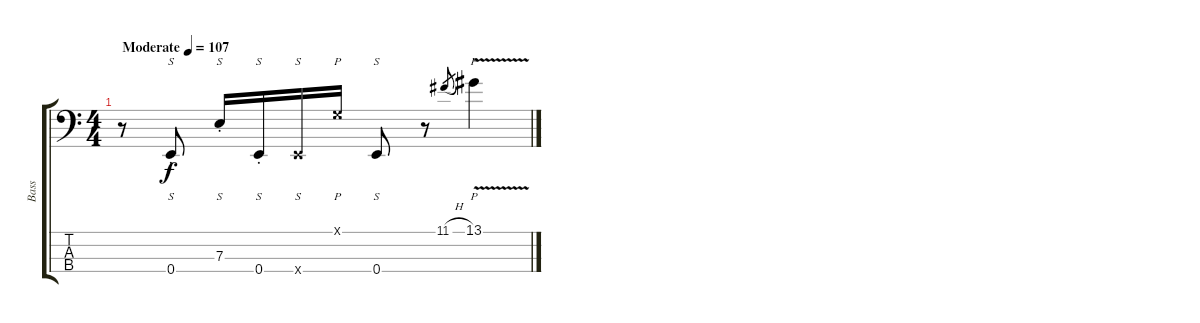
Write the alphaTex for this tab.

\track ("Bass" "Bass") {instrument slapbass1}
\staff {score tabs}
\tuning (G2 D2 A1 E1) {hide}
\ts (4 4)
\tempo (107 "Moderate")
\clef f4
\ks c
r.8{dy f instrument slapbass1} 0.4{st}.8{s} 7.3{st}.16{s} 0.4{st}.16{s} 0.4{x}.16{s} 0.1{x}.16{p} 0.4.8{s} r.8 11.1{h}.8{gr} 13.1{v}.4{p}
